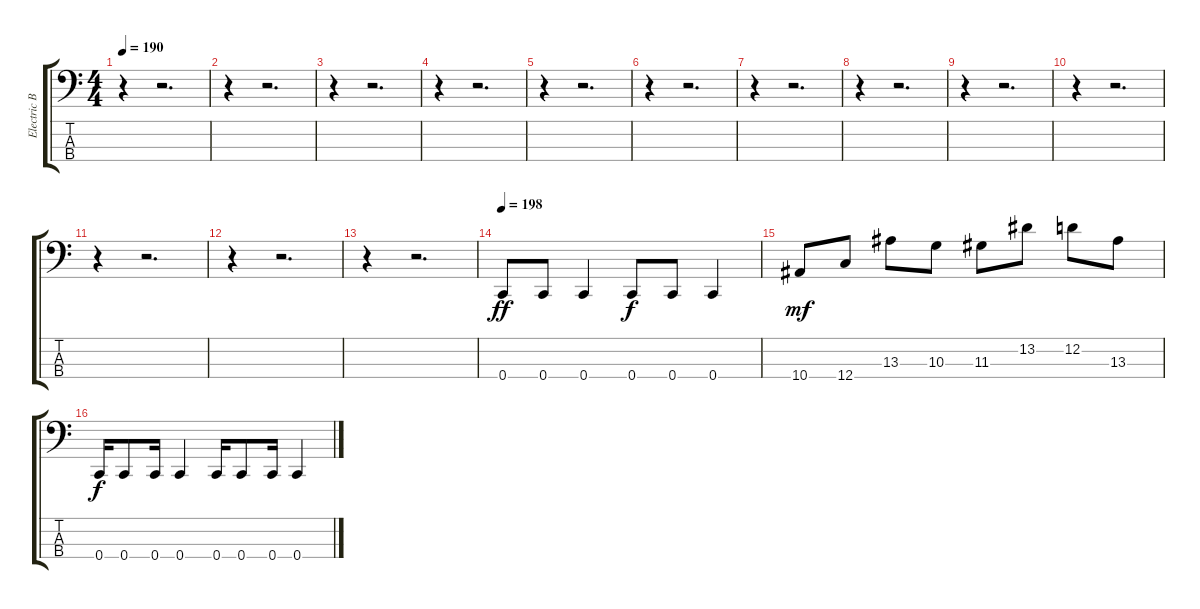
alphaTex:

\track ("Electric Bass" "Electric B") {instrument electricbassfinger}
\staff {score tabs}
\tuning (G2 D2 A1 C1) {hide}
\ts (4 4)
\tempo 190
\clef f4
\ks c
r.4{dy f} r.2{d} |
r.4 r.2{d} |
r.4 r.2{d} |
r.4 r.2{d} |
r.4 r.2{d} |
r.4 r.2{d} |
r.4 r.2{d} |
r.4 r.2{d} |
r.4 r.2{d} |
r.4 r.2{d} |
r.4 r.2{d} |
r.4 r.2{d} |
r.4 r.2{d} |
\tempo 198
0.4.8{dy ff} 0.4.8 0.4.4 0.4.8{dy f} 0.4.8 0.4.4 |
10.4.8{dy mf} 12.4.8 13.3.8 10.3.8 11.3.8 13.2.8 12.2.8 13.3.8 |
0.4.16{dy f} 0.4.8 0.4.16 0.4.4 0.4.16 0.4.8 0.4.16 0.4.4
